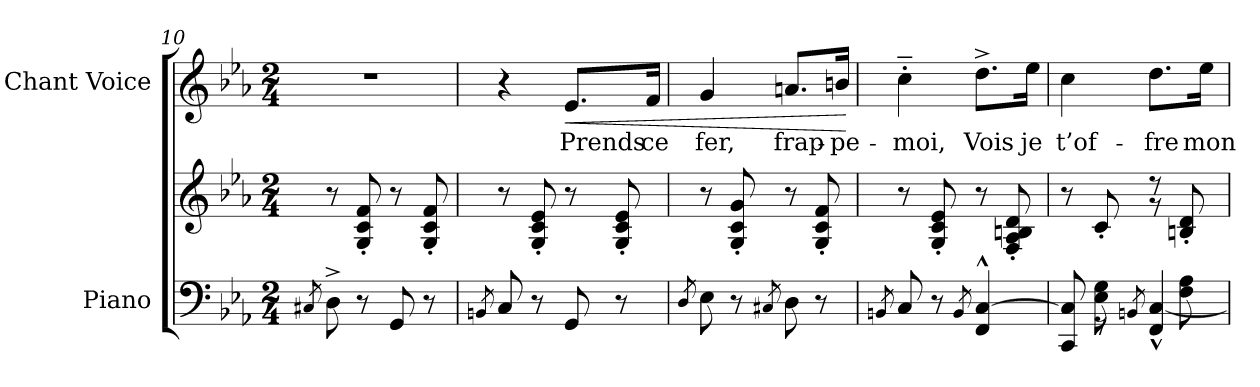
**kern	**kern	**kern	**text	**dynam
*part2	*part2	*part1	*part1	*part1
*staff3	*staff2	*staff1	*staff1	*staff1
*I"Piano	*	*I"Chant Voice	*	*
*I'Pno	*	*	*	*
!!LO:LB:g=z
*clefF4	*clefG2	*clefG2	*	*
*k[b-e-a-]	*k[b-e-a-]	*k[b-e-a-]	*	*
*M2/4	*M2/4	*M2/4	*	*
=10	=10	=10	=10	=10
8qC#X/	.	.	.	.
8D^\	8r	2r	.	.
8r	8G/' 8c/' 8f/'	.	.	.
8GG/	8r	.	.	.
8r	8G/' 8c/' 8f/'	.	.	.
=11	=11	=11	=11	=11
8qBBn/	.	.	.	.
8C/	8r	4r	.	.
8r	8G/' 8c/' 8e-/'	.	.	.
!	!	!	!LO:LY:b	!LO:HP:b
8GG/	8r	8.e-/L	Prends	<
8r	8G/' 8c/' 8e-/'	.	.	.
!	!	!	!LO:LY:b	!
.	.	16f/Jk	ce	.
=12	=12	=12	=12	=12
8qD/	.	.	.	.
!	!	!	!LO:LY:b	!
8E-\	8r	4g/	fer,	.
8r	8G/' 8c/' 8g/'	.	.	.
8qC#X/	.	.	.	.
!	!	!	!LO:LY:b	!
8D\	8r	8.an/L	frap-	.
8r	8G/' 8c/' 8f/'	.	.	.
!	!	!	!LO:LY:b	!
.	.	16bn/Jk	-pe-	.
.	.	.	.	[
=13	=13	=13	=13	=13
8qBBn/	.	.	.	.
!	!	!	!LO:LY:b	!
8C/	8r	4cc'~\	-moi,	.
8r	8G/' 8c/' 8e-/'	.	.	.
8qBB/	.	.	.	.
!	!	!	!LO:LY:b	!
4FF/^^ [4C/^^	8r	8.dd^\L	Vois	.
.	8F/' 8A-/' 8Bn/' 8d/'	.	.	.
!	!	!	!LO:LY:b	!
.	.	16ee-\Jk	je	.
=14	=14	=14	=14	=14
*^	*^	*	*	*
!	!	!	!	!	!LO:LY:b	!
8ryy	8CC/ 8C/]	8r	4ryy	4cc\	t’of-	.
8E-\ 8G\	8r	8c'/	.	.	.	.
.	8qBBn/	.	.	.	.	.
!	!	!	!	!	!LO:LY:b	!
8ryy	4FF/^^ [<4C/^^	8r	8r	8.dd\L	-fre	.
8F\ 8A-\	.	8Bn/' 8d/'	8ryy	.	.	.
!	!	!	!	!	!LO:LY:b	!
.	.	.	.	16ee-\Jk	mon	.
*v	*v	*	*	*	*	*
*	*v	*v	*	*	*
=	=	=	=	=
*-	*-	*-	*-	*-
